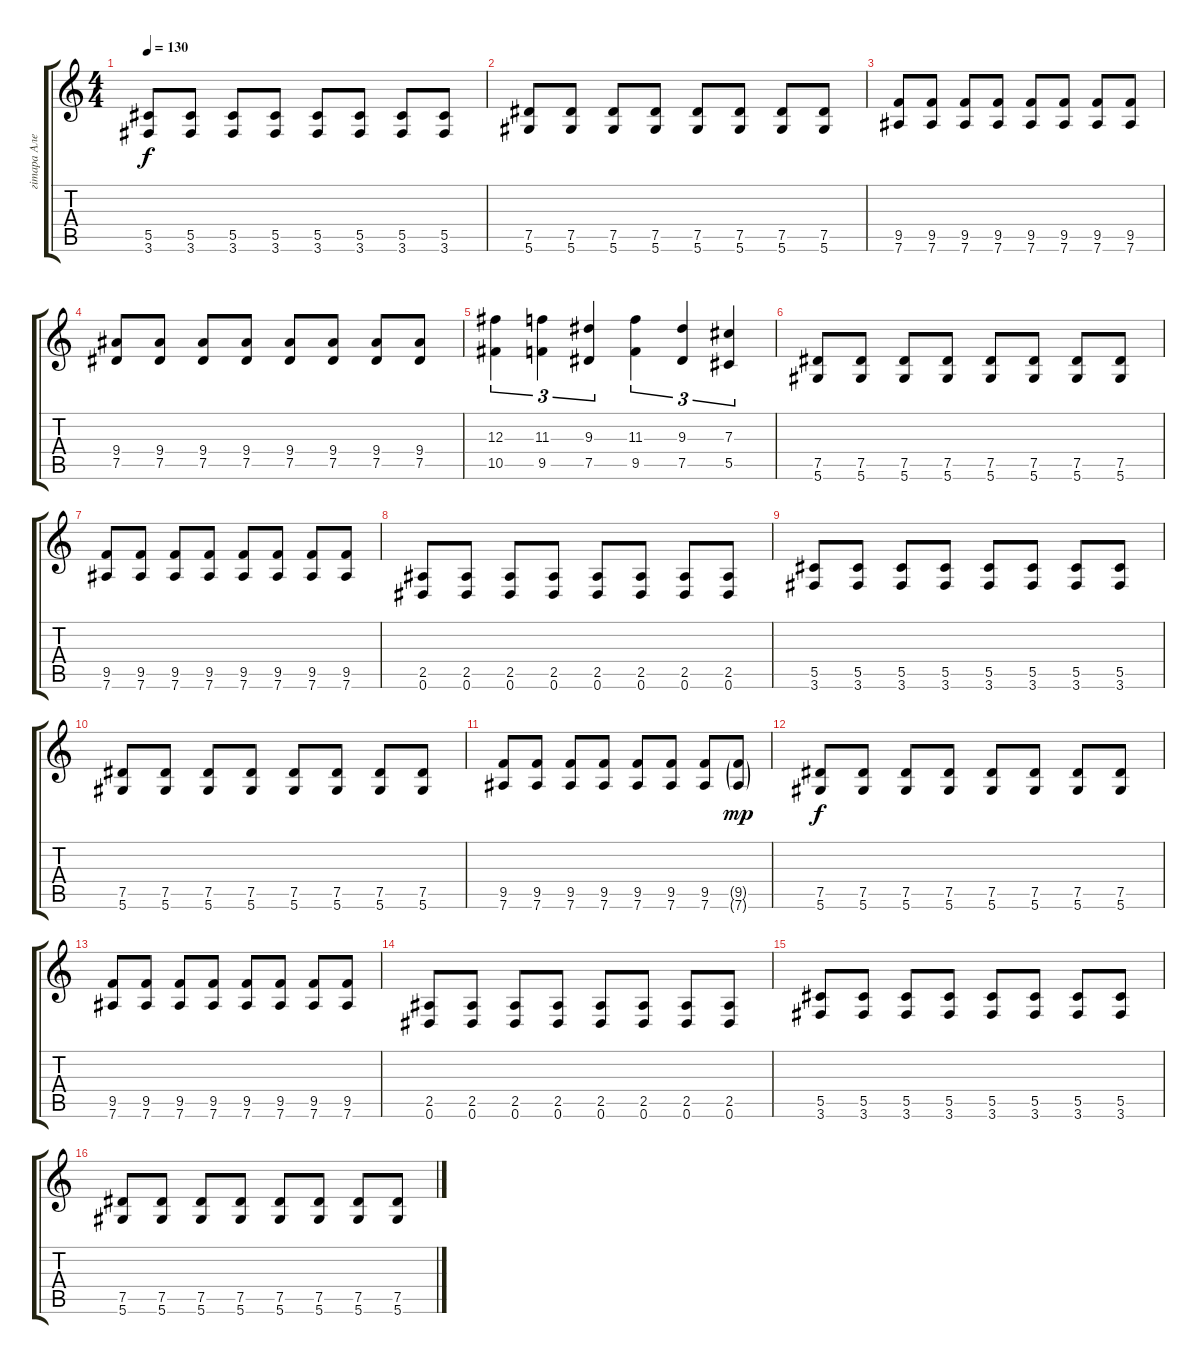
\track ("гiтара Алесь" "гiтара Але") {instrument distortionguitar}
\staff {score tabs}
\tuning (Eb4 Bb3 Gb3 Db3 Ab2 Eb2) {hide}
\ts (4 4)
\tempo 130
\clef g2
\ks c
(5.5 3.6).8{dy f} (5.5 3.6).8 (5.5 3.6).8 (5.5 3.6).8 (5.5 3.6).8 (5.5 3.6).8 (5.5 3.6).8 (5.5 3.6).8 |
(7.5 5.6).8 (7.5 5.6).8 (7.5 5.6).8 (7.5 5.6).8 (7.5 5.6).8 (7.5 5.6).8 (7.5 5.6).8 (7.5 5.6).8 |
(9.5 7.6).8 (9.5 7.6).8 (9.5 7.6).8 (9.5 7.6).8 (9.5 7.6).8 (9.5 7.6).8 (9.5 7.6).8 (9.5 7.6).8 |
(9.4 7.5).8 (9.4 7.5).8 (9.4 7.5).8 (9.4 7.5).8 (9.4 7.5).8 (9.4 7.5).8 (9.4 7.5).8 (9.4 7.5).8 |
(12.3 10.5).4{tu (3 2)} (11.3 9.5).4{tu (3 2)} (9.3 7.5).4{tu (3 2)} (11.3 9.5).4{tu (3 2)} (9.3 7.5).4{tu (3 2)} (7.3 5.5).4{tu (3 2)} |
(7.5 5.6).8 (7.5 5.6).8 (7.5 5.6).8 (7.5 5.6).8 (7.5 5.6).8 (7.5 5.6).8 (7.5 5.6).8 (7.5 5.6).8 |
(9.5 7.6).8 (9.5 7.6).8 (9.5 7.6).8 (9.5 7.6).8 (9.5 7.6).8 (9.5 7.6).8 (9.5 7.6).8 (9.5 7.6).8 |
(2.5 0.6).8 (2.5 0.6).8 (2.5 0.6).8 (2.5 0.6).8 (2.5 0.6).8 (2.5 0.6).8 (2.5 0.6).8 (2.5 0.6).8 |
(5.5 3.6).8 (5.5 3.6).8 (5.5 3.6).8 (5.5 3.6).8 (5.5 3.6).8 (5.5 3.6).8 (5.5 3.6).8 (5.5 3.6).8 |
(7.5 5.6).8 (7.5 5.6).8 (7.5 5.6).8 (7.5 5.6).8 (7.5 5.6).8 (7.5 5.6).8 (7.5 5.6).8 (7.5 5.6).8 |
(9.5 7.6).8 (9.5 7.6).8 (9.5 7.6).8 (9.5 7.6).8 (9.5 7.6).8 (9.5 7.6).8 (9.5 7.6).8 (9.5{g} 7.6{g}).8{dy mp} |
(7.5 5.6).8{dy f} (7.5 5.6).8 (7.5 5.6).8 (7.5 5.6).8 (7.5 5.6).8 (7.5 5.6).8 (7.5 5.6).8 (7.5 5.6).8 |
(9.5 7.6).8 (9.5 7.6).8 (9.5 7.6).8 (9.5 7.6).8 (9.5 7.6).8 (9.5 7.6).8 (9.5 7.6).8 (9.5 7.6).8 |
(2.5 0.6).8 (2.5 0.6).8 (2.5 0.6).8 (2.5 0.6).8 (2.5 0.6).8 (2.5 0.6).8 (2.5 0.6).8 (2.5 0.6).8 |
(5.5 3.6).8 (5.5 3.6).8 (5.5 3.6).8 (5.5 3.6).8 (5.5 3.6).8 (5.5 3.6).8 (5.5 3.6).8 (5.5 3.6).8 |
(7.5 5.6).8 (7.5 5.6).8 (7.5 5.6).8 (7.5 5.6).8 (7.5 5.6).8 (7.5 5.6).8 (7.5 5.6).8 (7.5 5.6).8
